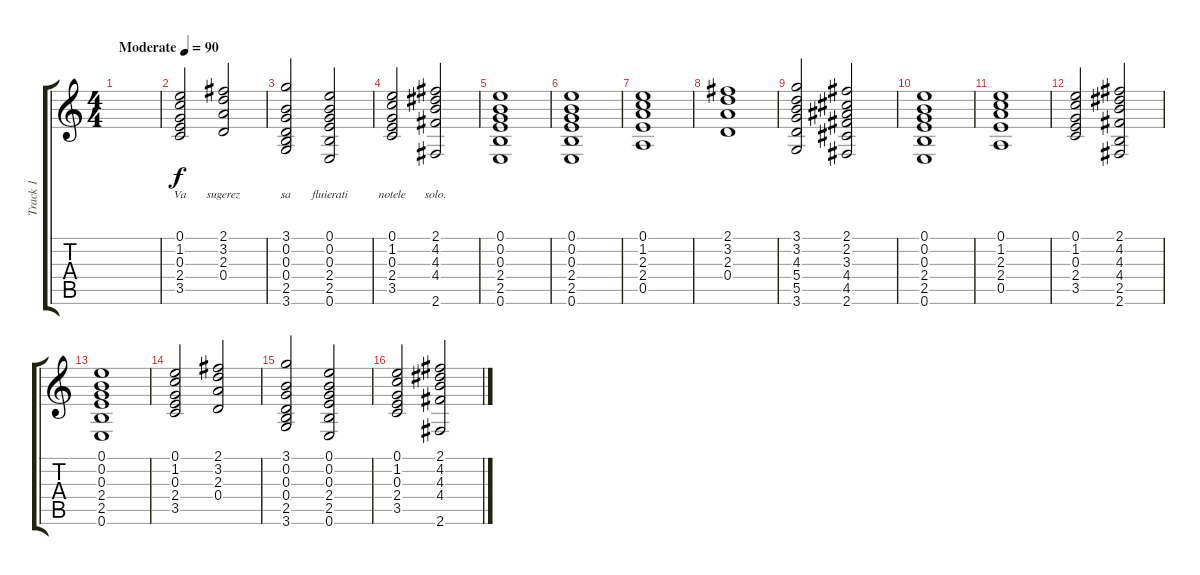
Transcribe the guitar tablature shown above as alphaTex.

\track ("Track 1" "Track 1") {instrument acousticguitarsteel}
\staff {score tabs}
\tuning (E4 B3 G3 D3 A2 E2) {hide}
\ts (4 4)
\tempo (90 "Moderate")
\clef g2
\ks c
|
(0.1 1.2 0.3 2.4 3.5).2{lyrics (0 "Va") lyrics (1 "") lyrics (2 "") lyrics (3 "") lyrics (4 "")} (2.1 3.2 2.3 0.4).2{lyrics (0 "sugerez") lyrics (1 "") lyrics (2 "") lyrics (3 "") lyrics (4 "")} |
(3.1 0.2 0.3 0.4 2.5 3.6).2{lyrics (0 "sa") lyrics (1 "") lyrics (2 "") lyrics (3 "") lyrics (4 "")} (0.1 0.2 0.3 2.4 2.5 0.6).2{lyrics (0 "fluierati") lyrics (1 "") lyrics (2 "") lyrics (3 "") lyrics (4 "")} |
(0.1 1.2 0.3 2.4 3.5).2{lyrics (0 "notele") lyrics (1 "") lyrics (2 "") lyrics (3 "") lyrics (4 "")} (2.1 4.2 4.3 4.4 2.6).2{lyrics (0 "solo.") lyrics (1 "") lyrics (2 "") lyrics (3 "") lyrics (4 "")} |
(0.1 0.2 0.3 2.4 2.5 0.6).1 |
(0.1 0.2 0.3 2.4 2.5 0.6).1 |
(0.1 1.2 2.3 2.4 0.5).1 |
(2.1 3.2 2.3 0.4).1 |
(3.1 3.2 4.3 5.4 5.5 3.6).2 (2.1 2.2 3.3 4.4 4.5 2.6).2 |
(0.1 0.2 0.3 2.4 2.5 0.6).1 |
(0.1 1.2 2.3 2.4 0.5).1 |
(0.1 1.2 0.3 2.4 3.5).2 (2.1 4.2 4.3 4.4 2.5 2.6).2 |
(0.1 0.2 0.3 2.4 2.5 0.6).1 |
(0.1 1.2 0.3 2.4 3.5).2 (2.1 3.2 2.3 0.4).2 |
(3.1 0.2 0.3 0.4 2.5 3.6).2 (0.1 0.2 0.3 2.4 2.5 0.6).2 |
(0.1 1.2 0.3 2.4 3.5).2 (2.1 4.2 4.3 4.4 2.6).2
